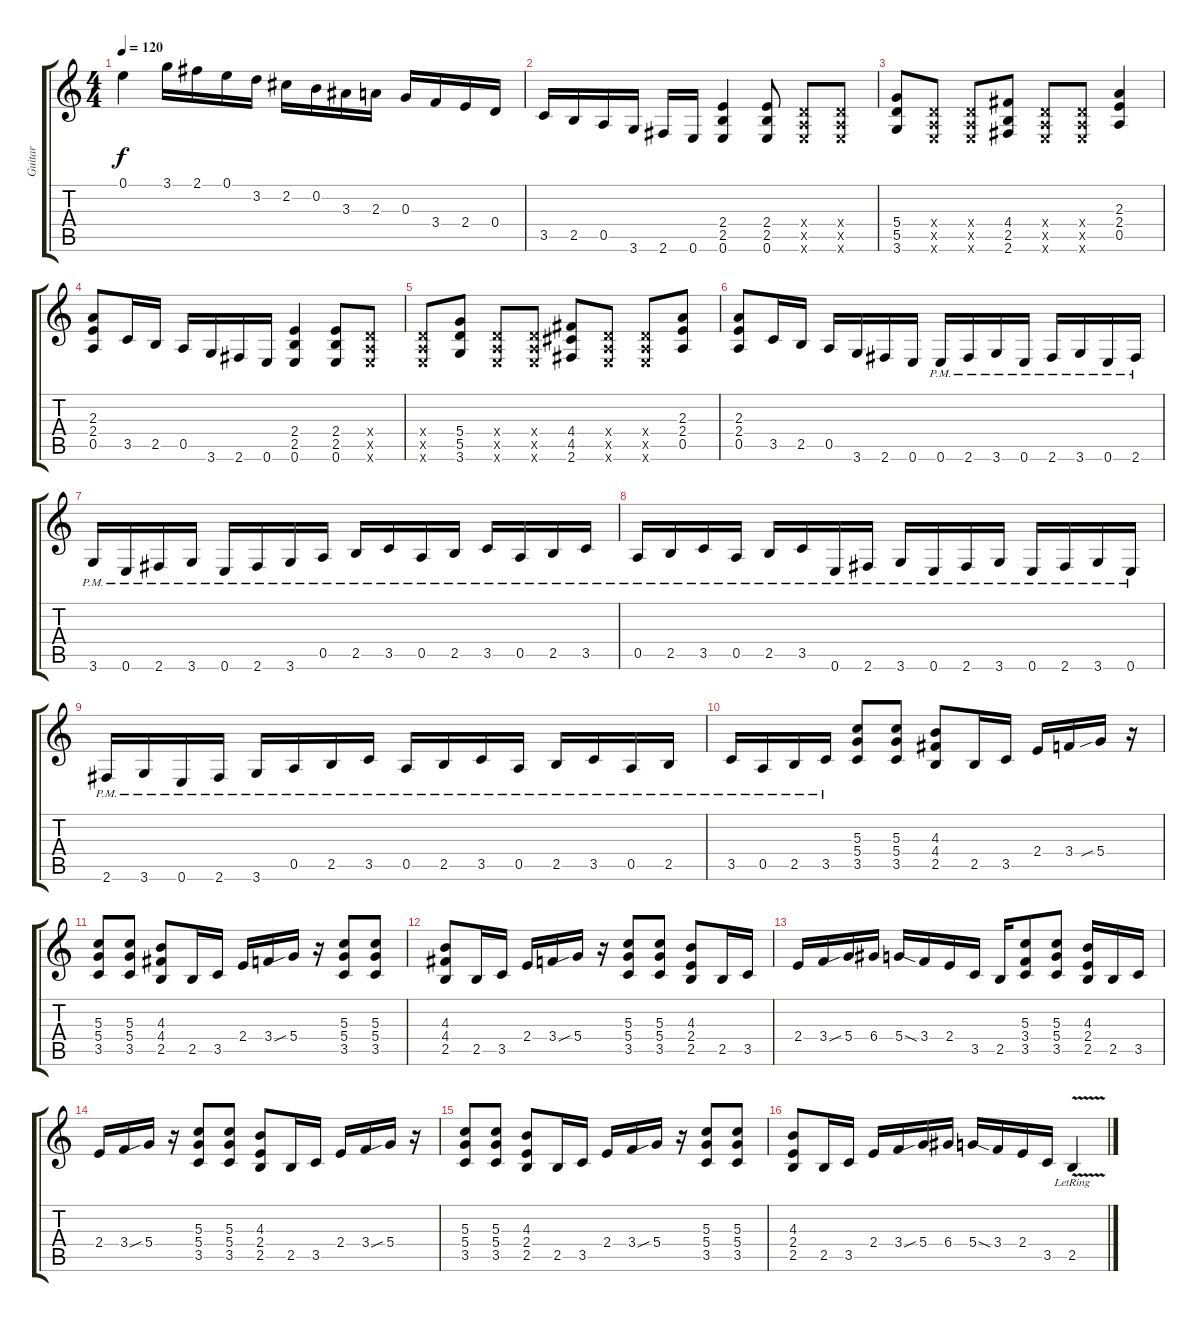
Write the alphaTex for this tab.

\track ("Guitar" "Guitar") {instrument distortionguitar}
\staff {score tabs}
\tuning (E4 B3 G3 D3 A2 E2) {hide}
\ts (4 4)
\tempo 120
\clef g2
\ks c
0.1.4{dy f instrument distortionguitar} 3.1.16 2.1.16 0.1.16 3.2.16 2.2.16 0.2.16 3.3.16 2.3.16 0.3.16 3.4.16 2.4.16 0.4.16 |
3.5.16 2.5.16 0.5.16 3.6.16 2.6.16 0.6.16 (2.4 2.5 0.6).4 (2.4 2.5 0.6).8 (0.4{x} 0.5{x} 0.6{x}).8 (0.4{x} 0.5{x} 0.6{x}).8 |
(5.4 5.5 3.6).8 (0.4{x} 0.5{x} 0.6{x}).8 (0.4{x} 0.5{x} 0.6{x}).8 (4.4 2.5 2.6).8 (0.4{x} 0.5{x} 0.6{x}).8 (0.4{x} 0.5{x} 0.6{x}).8 (2.3 2.4 0.5).4 |
(2.3 2.4 0.5).8 3.5.16 2.5.16 0.5.16 3.6.16 2.6.16 0.6.16 (2.4 2.5 0.6).4 (2.4 2.5 0.6).8 (0.4{x} 0.5{x} 0.6{x}).8 |
(0.4{x} 0.5{x} 0.6{x}).8 (5.4 5.5 3.6).8 (0.4{x} 0.5{x} 0.6{x}).8 (0.4{x} 0.5{x} 0.6{x}).8 (4.4 4.5 2.6).8 (0.4{x} 0.5{x} 0.6{x}).8 (0.4{x} 0.5{x} 0.6{x}).8 (2.3 2.4 0.5).8 |
(2.3 2.4 0.5).8 3.5.16 2.5.16 0.5.16 3.6.16 2.6.16 0.6.16 0.6{pm}.16 2.6{pm}.16 3.6{pm}.16 0.6{pm}.16 2.6{pm}.16 3.6{pm}.16 0.6{pm}.16 2.6{pm}.16 |
3.6{pm}.16 0.6{pm}.16 2.6{pm}.16 3.6{pm}.16 0.6{pm}.16 2.6{pm}.16 3.6{pm}.16 0.5{pm}.16 2.5{pm}.16 3.5{pm}.16 0.5{pm}.16 2.5{pm}.16 3.5{pm}.16 0.5{pm}.16 2.5{pm}.16 3.5{pm}.16 |
0.5{pm}.16 2.5{pm}.16 3.5{pm}.16 0.5{pm}.16 2.5{pm}.16 3.5{pm}.16 0.6{pm}.16 2.6{pm}.16 3.6{pm}.16 0.6{pm}.16 2.6{pm}.16 3.6{pm}.16 0.6{pm}.16 2.6{pm}.16 3.6{pm}.16 0.6{pm}.16 |
2.6{pm}.16 3.6{pm}.16 0.6{pm}.16 2.6{pm}.16 3.6{pm}.16 0.5{pm}.16 2.5{pm}.16 3.5{pm}.16 0.5{pm}.16 2.5{pm}.16 3.5{pm}.16 0.5{pm}.16 2.5{pm}.16 3.5{pm}.16 0.5{pm}.16 2.5{pm}.16 |
3.5{pm}.16 0.5{pm}.16 2.5{pm}.16 3.5{pm}.16 (5.3 5.4 3.5).8 (5.3 5.4 3.5).8 (4.3 4.4 2.5).8 2.5.16 3.5.16 2.4.16 3.4.16 5.4{sib}.16 r.16 |
(5.3 5.4 3.5).8 (5.3 5.4 3.5).8 (4.3 4.4 2.5).8 2.5.16 3.5.16 2.4.16 3.4.16 5.4{sib}.16 r.16 (5.3 5.4 3.5).8 (5.3 5.4 3.5).8 |
(4.3 4.4 2.5).8 2.5.16 3.5.16 2.4.16 3.4.16 5.4{sib}.16 r.16 (5.3 5.4 3.5).8 (5.3 5.4 3.5).8 (4.3 2.4 2.5).8 2.5.16 3.5.16 |
2.4.16 3.4.16 5.4{sib}.16 6.4.16 5.4.16 3.4{sia}.16 2.4.16 3.5.16 2.5.16 (5.3 3.4 3.5).8 (5.3 5.4 3.5).8 (4.3 2.4 2.5).16 2.5.16 3.5.16 |
2.4.16 3.4.16 5.4{sib}.16 r.16 (5.3 5.4 3.5).8 (5.3 5.4 3.5).8 (4.3 2.4 2.5).8 2.5.16 3.5.16 2.4.16 3.4.16 5.4{sib}.16 r.16 |
(5.3 5.4 3.5).8 (5.3 5.4 3.5).8 (4.3 2.4 2.5).8 2.5.16 3.5.16 2.4.16 3.4.16 5.4{sib}.16 r.16 (5.3 5.4 3.5).8 (5.3 5.4 3.5).8 |
(4.3 2.4 2.5).8 2.5.16 3.5.16 2.4.16 3.4.16 5.4{sib}.16 6.4.16 5.4.16 3.4{sia}.16 2.4.16 3.5.16 2.5{v lr}.4
